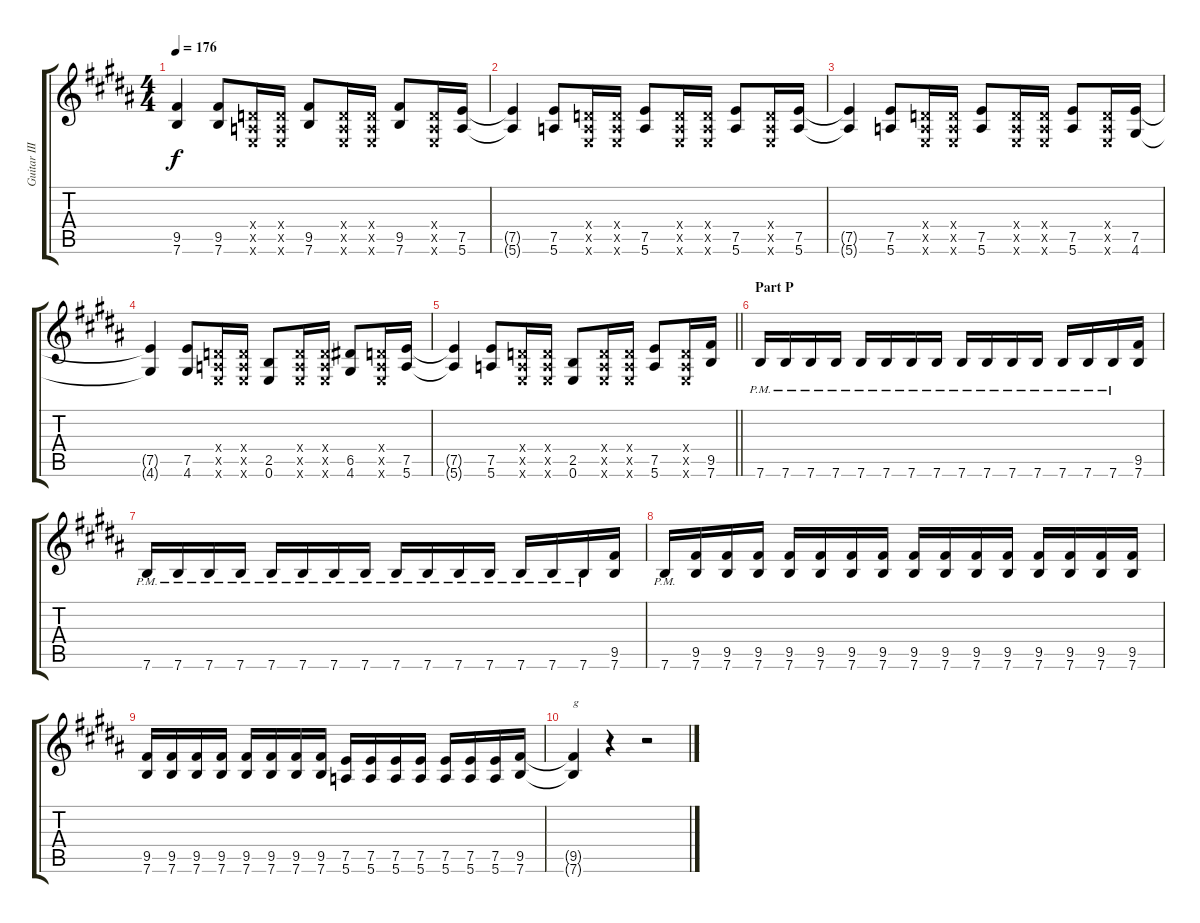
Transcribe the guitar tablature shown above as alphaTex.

\track ("Guitar III (Kazuma)" "Guitar III") {instrument distortionguitar}
\staff {score tabs}
\tuning (E4 B3 G3 D3 A2 E2) {hide}
\ts (4 4)
\tempo 176
\clef g2
\ks b
(9.5{t} 7.6{t}).4{dy f} (9.5 7.6).8 (0.4{x} 0.5{x} 0.6{x}).16 (0.4{x} 0.5{x} 0.6{x}).16 (9.5 7.6).8 (0.4{x} 0.5{x} 0.6{x}).16 (0.4{x} 0.5{x} 0.6{x}).16 (9.5 7.6).8 (0.4{x} 0.5{x} 0.6{x}).16 (7.5 5.6).16 |
(7.5{t} 5.6{t}).4 (7.5 5.6).8 (0.4{x} 0.5{x} 0.6{x}).16 (0.4{x} 0.5{x} 0.6{x}).16 (7.5 5.6).8 (0.4{x} 0.5{x} 0.6{x}).16 (0.4{x} 0.5{x} 0.6{x}).16 (7.5 5.6).8 (0.4{x} 0.5{x} 0.6{x}).16 (7.5 5.6).16 |
(7.5{t} 5.6{t}).4 (7.5 5.6).8 (0.4{x} 0.5{x} 0.6{x}).16 (0.4{x} 0.5{x} 0.6{x}).16 (7.5 5.6).8 (0.4{x} 0.5{x} 0.6{x}).16 (0.4{x} 0.5{x} 0.6{x}).16 (7.5 5.6).8 (0.4{x} 0.5{x} 0.6{x}).16 (7.5 4.6).16 |
(7.5{t} 4.6{t}).4 (7.5 4.6).8 (0.4{x} 0.5{x} 0.6{x}).16 (0.4{x} 0.5{x} 0.6{x}).16 (2.5 0.6).8 (0.4{x} 0.5{x} 0.6{x}).16 (0.4{x} 0.5{x} 0.6{x}).16 (6.5 4.6).8 (0.4{x} 0.5{x} 0.6{x}).16 (7.5 5.6).16 |
\barLineRight lightlight
(7.5{t} 5.6{t}).4 (7.5 5.6).8 (0.4{x} 0.5{x} 0.6{x}).16 (0.4{x} 0.5{x} 0.6{x}).16 (2.5 0.6).8 (0.4{x} 0.5{x} 0.6{x}).16 (0.4{x} 0.5{x} 0.6{x}).16 (7.5 5.6).8 (0.4{x} 0.5{x} 0.6{x}).16 (9.5 7.6).16 |
\section ("" "Part P")
7.6{pm}.16 7.6{pm}.16 7.6{pm}.16 7.6{pm}.16 7.6{pm}.16 7.6{pm}.16 7.6{pm}.16 7.6{pm}.16 7.6{pm}.16 7.6{pm}.16 7.6{pm}.16 7.6{pm}.16 7.6{pm}.16 7.6{pm}.16 7.6{pm}.16 (9.5 7.6).16 |
7.6{pm}.16 7.6{pm}.16 7.6{pm}.16 7.6{pm}.16 7.6{pm}.16 7.6{pm}.16 7.6{pm}.16 7.6{pm}.16 7.6{pm}.16 7.6{pm}.16 7.6{pm}.16 7.6{pm}.16 7.6{pm}.16 7.6{pm}.16 7.6{pm}.16 (9.5 7.6).16 |
7.6{pm}.16 (9.5 7.6).16 (9.5 7.6).16 (9.5 7.6).16 (9.5 7.6).16 (9.5 7.6).16 (9.5 7.6).16 (9.5 7.6).16 (9.5 7.6).16 (9.5 7.6).16 (9.5 7.6).16 (9.5 7.6).16 (9.5 7.6).16 (9.5 7.6).16 (9.5 7.6).16 (9.5 7.6).16 |
(9.5 7.6).16 (9.5 7.6).16 (9.5 7.6).16 (9.5 7.6).16 (9.5 7.6).16 (9.5 7.6).16 (9.5 7.6).16 (9.5 7.6).16 (7.5 5.6).16 (7.5 5.6).16 (7.5 5.6).16 (7.5 5.6).16 (7.5 5.6).16 (7.5 5.6).16 (7.5 5.6).16 (9.5 7.6).16 |
(9.5{t} 7.6{t}).4{txt "g"} r.4 r.2
